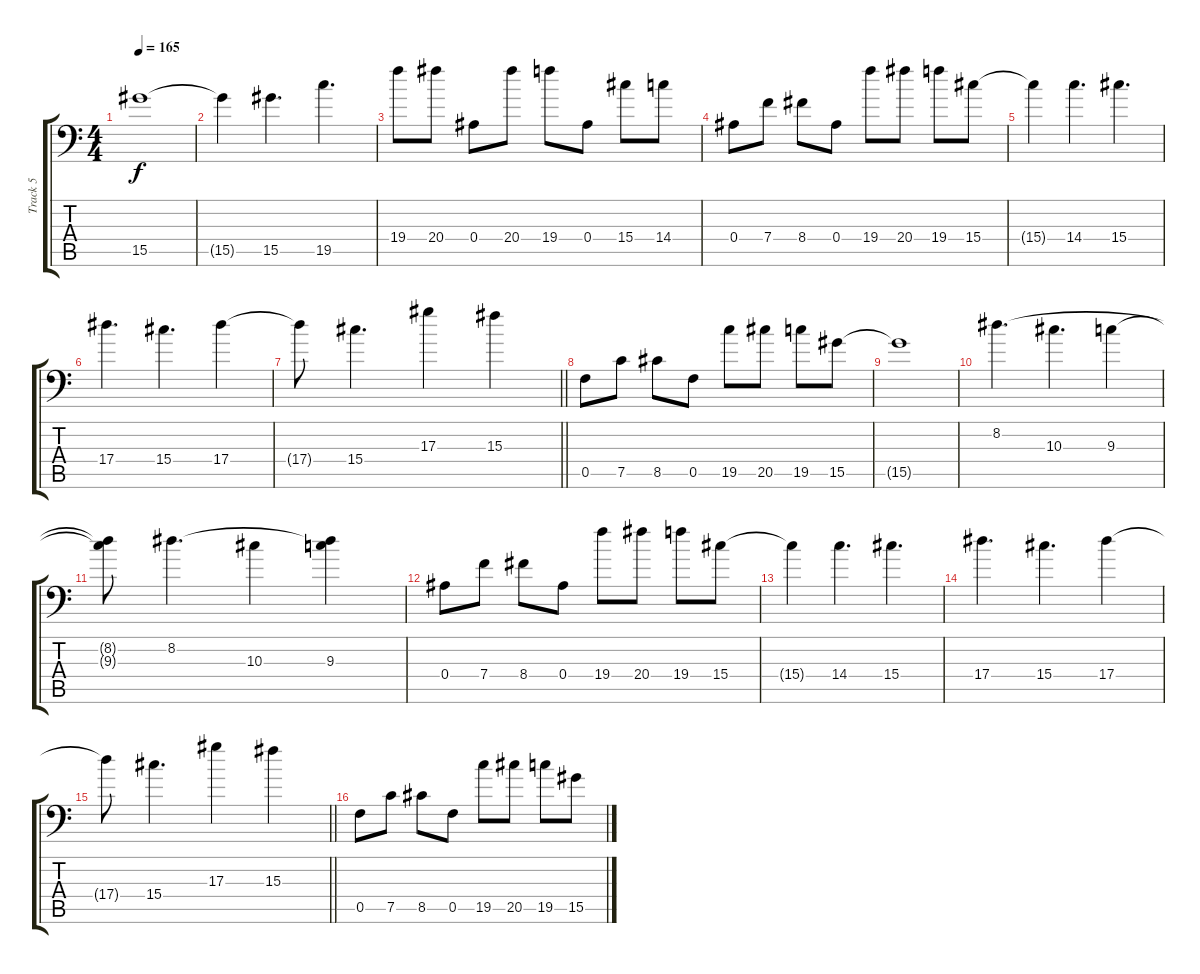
\track ("Track 5" "Track 5") {instrument overdrivenguitar}
\staff {score tabs}
\tuning (C4 G3 Eb3 Bb2 F2 Bb1) {hide}
\ts (4 4)
\tempo 165
\clef f4
\ks c
15.5{t}.1{dy f} |
15.5{t}.4 15.5.4{d} 19.5.4{d} |
19.4.8 20.4.8 0.4.8 20.4.8 19.4.8 0.4.8 15.4.8 14.4.8 |
0.4.8 7.4.8 8.4.8 0.4.8 19.4.8 20.4.8 19.4.8 15.4.8 |
15.4{t}.4 14.4.4{d} 15.4.4{d} |
17.4.4{d} 15.4.4{d} 17.4.4 |
\barLineRight lightlight
17.4{t}.8 15.4.4{d} 17.3.4 15.3.4 |
\section ("" "")
0.5.8 7.5.8 8.5.8 0.5.8 19.5.8 20.5.8 19.5.8 15.5.8 |
15.5{t}.1 |
8.2.4{d} 10.3.4{d} 9.3.4 |
(8.2{t} 9.3{t}).8 8.2.4{d} 10.3.4 (8.2{t} 9.3).4 |
0.4.8 7.4.8 8.4.8 0.4.8 19.4.8 20.4.8 19.4.8 15.4.8 |
15.4{t}.4 14.4.4{d} 15.4.4{d} |
17.4.4{d} 15.4.4{d} 17.4.4 |
\barLineRight lightlight
17.4{t}.8 15.4.4{d} 17.3.4 15.3.4 |
0.5.8 7.5.8 8.5.8 0.5.8 19.5.8 20.5.8 19.5.8 15.5.8
